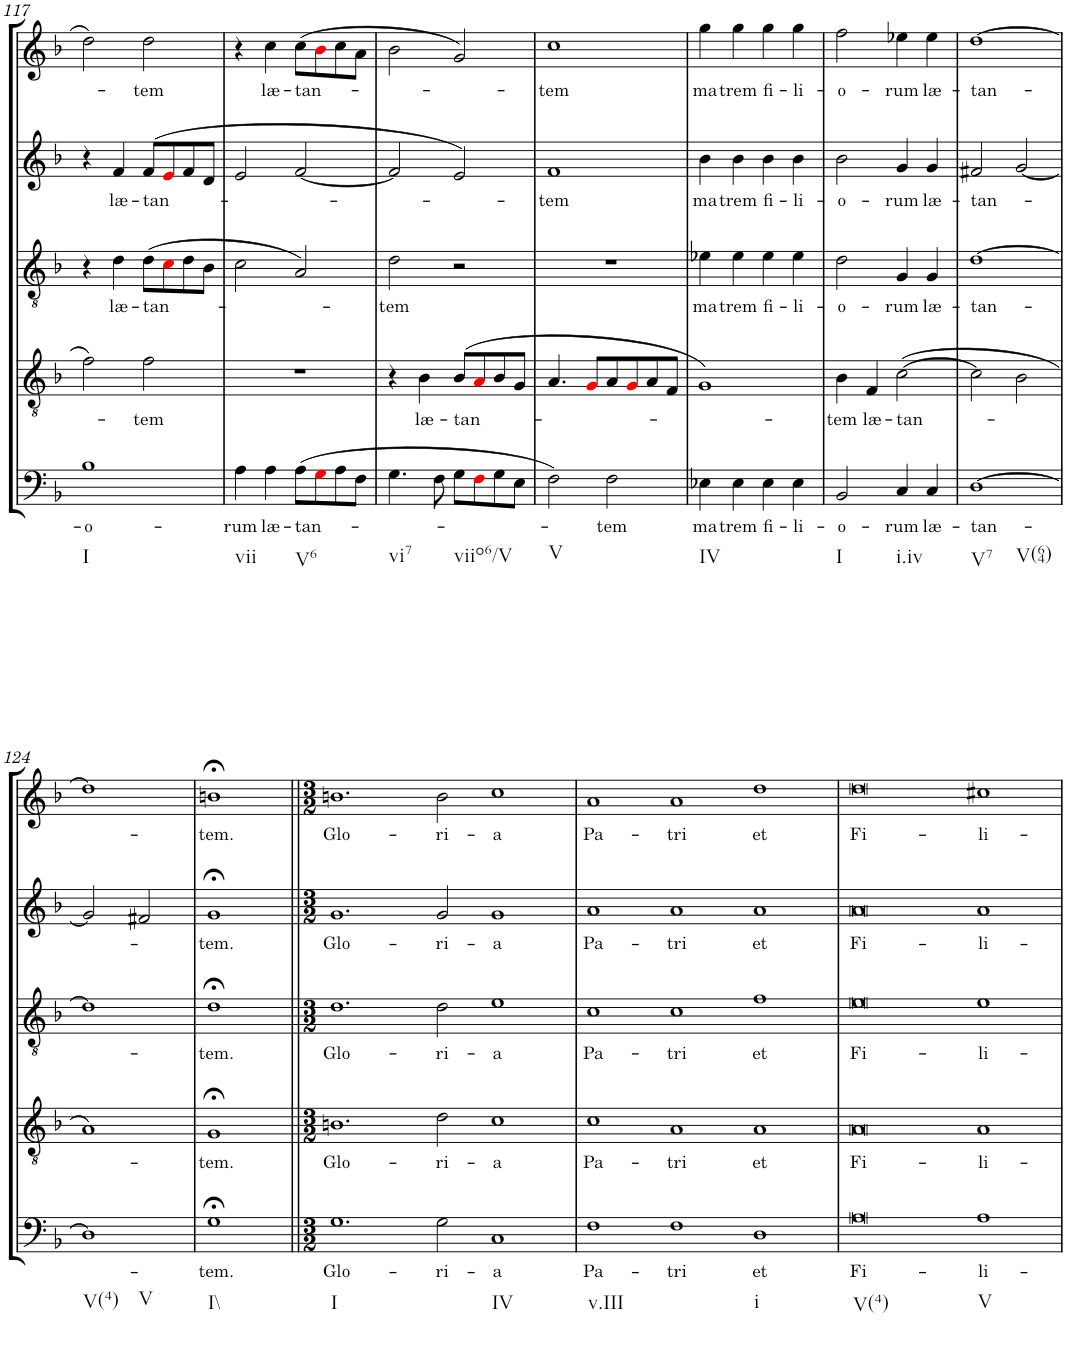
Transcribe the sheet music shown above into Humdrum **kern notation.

**kern	**text	**kern	**text	**kern	**text	**kern	**text	**kern	**text
*part5	*part5	*part4	*part4	*part3	*part3	*part2	*part2	*part1	*part1
*staff5	*staff5	*staff4	*staff4	*staff3	*staff3	*staff2	*staff2	*staff1	*staff1
*I"Basso	*	*I"Tenore	*	*I"Alto	*	*I"Alto	*	*I"Canto	*
!!LO:PB:g=z
*clefF4	*	*clefGv2	*	*clefGv2	*	*clefG2	*	*clefG2	*
*Trd7c12	*	*	*	*	*	*	*	*	*
*k[b-]	*	*k[b-]	*	*k[b-]	*	*k[b-]	*	*k[b-]	*
*F:	*	*F:	*	*F:	*	*F:	*	*F:	*
*M4/4	*	*M4/4	*	*M4/4	*	*M4/4	*	*M4/4	*
*met(c)	*	*met(c)	*	*met(c)	*	*met(c)	*	*met(c)	*
=117	=117	=117	=117	=117	=117	=117	=117	=117	=117
!LO:TX:b:t=I	!	!	!	!	!	!	!	!	!
!	!LO:LY:b	!	!	!	!	!	!	!	!
1B-	-o-	2f\	.	4r	.	4r	.	2dd\	.
!	!	!	!	!	!LO:LY:b	!	!LO:LY:b	!	!
.	.	.	.	4d\	læ-	4f/	læ-	.	.
!	!	!	!LO:LY:b	!	!LO:LY:b	!	!LO:LY:b	!	!LO:LY:b
.	.	2f\	-tem	(>8d\L	-tan-	(>8f/L	-tan-	2dd\	-tem
.	.	.	.	8ci\	.	8ei/	.	.	.
.	.	.	.	8d\	.	8f/	.	.	.
.	.	.	.	8B-\J	.	8d/J	.	.	.
=118	=118	=118	=118	=118	=118	=118	=118	=118	=118
!LO:TX:b:t=vii	!	!	!	!	!	!	!	!	!
!	!LO:LY:b	!	!	!	!	!	!	!	!
4A\	-rum	1r	.	2c\	.	2e/	.	4r	.
!	!LO:LY:b	!	!	!	!	!	!	!	!LO:LY:b
4A\	læ-	.	.	.	.	.	.	4cc\	læ-
!LO:TX:b:t=V6	!	!	!	!	!	!	!	!	!
!	!LO:LY:b	!	!	!	!	!	!	!	!LO:LY:b
(>8A\L	-tan-	.	.	2A/)	.	[2f/	.	(>8cc\L	-tan-
8Gi\	.	.	.	.	.	.	.	8b-i\	.
8A\	.	.	.	.	.	.	.	8cc\	.
8F\J	.	.	.	.	.	.	.	8a\J	.
=119	=119	=119	=119	=119	=119	=119	=119	=119	=119
!LO:TX:b:t=vi7	!	!	!	!	!	!	!	!	!
!	!LO:LY:b	!	!	!	!LO:LY:b	!	!LO:LY:b	!	!LO:LY:b
4.G\	-­-	4r	.	2d\	-­tem	2f/]	-­-	2b-\	-­-
!	!	!	!LO:LY:b	!	!	!	!	!	!
.	.	4B-\	læ-	.	.	.	.	.	.
8F\	.	.	.	.	.	.	.	.	.
!LO:TX:b:t=viio6/V	!	!	!	!	!	!	!	!	!
!	!	!	!LO:LY:b	!	!	!	!	!	!
8G\L	.	(>8B-/L	-tan-	2r	.	2e/)	.	2g/)	.
8Fi\	.	8Ai/	.	.	.	.	.	.	.
8G\	.	8B-/	.	.	.	.	.	.	.
8E\J	.	8G/J	.	.	.	.	.	.	.
=120	=120	=120	=120	=120	=120	=120	=120	=120	=120
!LO:TX:b:t=V	!	!	!	!	!	!	!	!	!
!	!	!	!	!	!	!	!LO:LY:b	!	!LO:LY:b
2F\)	.	4.A/	.	1r	.	1f	-tem	1cc	-tem
.	.	8Gi/L	.	.	.	.	.	.	.
!	!LO:LY:b	!	!	!	!	!	!	!	!
2F\	-tem	8A/	.	.	.	.	.	.	.
.	.	8Gi/	.	.	.	.	.	.	.
.	.	8A/	.	.	.	.	.	.	.
.	.	8F/J	.	.	.	.	.	.	.
=121	=121	=121	=121	=121	=121	=121	=121	=121	=121
!LO:TX:b:t=IV	!	!	!	!	!	!	!	!	!
!	!LO:LY:b	!	!	!	!LO:LY:b	!	!LO:LY:b	!	!LO:LY:b
4E-X\	ma-	1G)	.	4e-X\	ma-	4b-\	ma-	4gg\	ma-
!	!LO:LY:b	!	!	!	!LO:LY:b	!	!LO:LY:b	!	!LO:LY:b
4E-\	-trem	.	.	4e-\	-trem	4b-\	-trem	4gg\	-trem
!	!LO:LY:b	!	!	!	!LO:LY:b	!	!LO:LY:b	!	!LO:LY:b
4E-\	fi-	.	.	4e-\	fi-	4b-\	fi-	4gg\	fi-
!	!LO:LY:b	!	!	!	!LO:LY:b	!	!LO:LY:b	!	!LO:LY:b
4E-\	-li-	.	.	4e-\	-li-	4b-\	-li-	4gg\	-li-
=122	=122	=122	=122	=122	=122	=122	=122	=122	=122
!LO:TX:b:t=I	!	!	!	!	!	!	!	!	!
!	!LO:LY:b	!	!LO:LY:b	!	!LO:LY:b	!	!LO:LY:b	!	!LO:LY:b
2BB-/	-o-	4B-\	-tem	2d\	-o-	2b-\	-o-	2ff\	-o-
!	!	!	!LO:LY:b	!	!	!	!	!	!
.	.	4F/	læ-	.	.	.	.	.	.
!LO:TX:b:t=i.iv	!	!	!	!	!	!	!	!	!
!	!LO:LY:b	!	!LO:LY:b	!	!LO:LY:b	!	!LO:LY:b	!	!LO:LY:b
4C/	-rum	(>[2c\	-tan-	4G/	-rum	4g/	-rum	4ee-X\	-rum
!	!LO:LY:b	!	!	!	!LO:LY:b	!	!LO:LY:b	!	!LO:LY:b
4C/	læ-	.	.	4G/	læ-	4g/	læ-	4ee-\	læ-
=123	=123	=123	=123	=123	=123	=123	=123	=123	=123
!LO:TX:b:t=V7	!	!	!	!	!	!	!	!	!
!LO:TX:b:t=V(64)	!	!	!	!	!	!	!	!	!
!	!LO:LY:b	!	!	!	!LO:LY:b	!	!LO:LY:b	!	!LO:LY:b
[1D	-tan-	2c\]	.	[1d	-tan-	2f#X/	-tan-	[1dd	-tan-
.	.	2B-\	.	.	.	[2g/	.	.	.
!!LO:LB:g=z
=124	=124	=124	=124	=124	=124	=124	=124	=124	=124
!LO:TX:b:t=V(4)	!	!	!	!	!	!	!	!	!
!LO:TX:b:t=V	!	!	!	!	!	!	!	!	!
1D]	.	1A)	.	1d]	.	2g/]	.	1dd]	.
.	.	.	.	.	.	2f#X/	.	.	.
=125	=125	=125	=125	=125	=125	=125	=125	=125	=125
!LO:TX:b:t=I\\	!	!	!	!	!	!	!	!	!
!	!LO:LY:b	!	!LO:LY:b	!	!LO:LY:b	!	!LO:LY:b	!	!LO:LY:b
1G;<	-tem.	1G;<	-tem.	1d;<	-tem.	1g;<	-tem.	1bn;<	-tem.
=126||	=126||	=126||	=126||	=126||	=126||	=126||	=126||	=126||	=126||
*M3/2	*	*M3/2	*	*M3/2	*	*M3/2	*	*M3/2	*
!LO:TX:b:t=I	!	!	!	!	!	!	!	!	!
!	!LO:LY:b	!	!LO:LY:b	!	!LO:LY:b	!	!LO:LY:b	!	!LO:LY:b
1.G	Glo-	1.Bn	Glo-	1.d	Glo-	1.g	Glo-	1.bn	Glo-
!	!LO:LY:b	!	!LO:LY:b	!	!LO:LY:b	!	!LO:LY:b	!	!LO:LY:b
2G\	-ri-	2d\	-ri-	2d\	-ri-	2g/	-ri-	2b\	-ri-
!LO:TX:b:t=IV	!	!	!	!	!	!	!	!	!
!	!LO:LY:b	!	!LO:LY:b	!	!LO:LY:b	!	!LO:LY:b	!	!LO:LY:b
1C	-a	1c	-a	1e	-a	1g	-a	1cc	-a
=127	=127	=127	=127	=127	=127	=127	=127	=127	=127
!LO:TX:b:t=v.III	!	!	!	!	!	!	!	!	!
!	!LO:LY:b	!	!LO:LY:b	!	!LO:LY:b	!	!LO:LY:b	!	!LO:LY:b
1F	Pa-	1c	Pa-	1c	Pa-	1a	Pa-	1a	Pa-
!	!LO:LY:b	!	!LO:LY:b	!	!LO:LY:b	!	!LO:LY:b	!	!LO:LY:b
[2F	-tri	[2A	-tri	[2c	-tri	[2a	-tri	[2a	-tri
2ryy	.	2ryy	.	2ryy	.	2ryy	.	2ryy	.
!LO:TX:b:t=i	!	!	!	!	!	!	!	!	!
!	!LO:LY:b	!	!LO:LY:b	!	!LO:LY:b	!	!LO:LY:b	!	!LO:LY:b
1D	et	1A	et	1f	et	1a	et	1dd	et
=128	=128	=128	=128	=128	=128	=128	=128	=128	=128
!LO:TX:b:t=V(4)	!	!	!	!	!	!	!	!	!
!	!LO:LY:b	!	!LO:LY:b	!	!LO:LY:b	!	!LO:LY:b	!	!LO:LY:b
[1.A	Fi-	[1.A	Fi-	[1.e	Fi-	[1.a	Fi-	[1.dd	Fi-
2F]	.	2A]	.	2c]	.	2a]	.	2a]	.
!LO:TX:b:t=V	!	!	!	!	!	!	!	!	!
!	!LO:LY:b	!	!LO:LY:b	!	!LO:LY:b	!	!LO:LY:b	!	!LO:LY:b
1A	-li-	1A	-li-	1e	-li-	1a	-li-	1cc#X	-li-
=129	=129	=129	=129	=129	=129	=129	=129	=129	=129
2A]	.	2A]	.	2e]	.	2a]	.	2dd]	.
=	=	=	=	=	=	=	=	=	=
*-	*-	*-	*-	*-	*-	*-	*-	*-	*-
